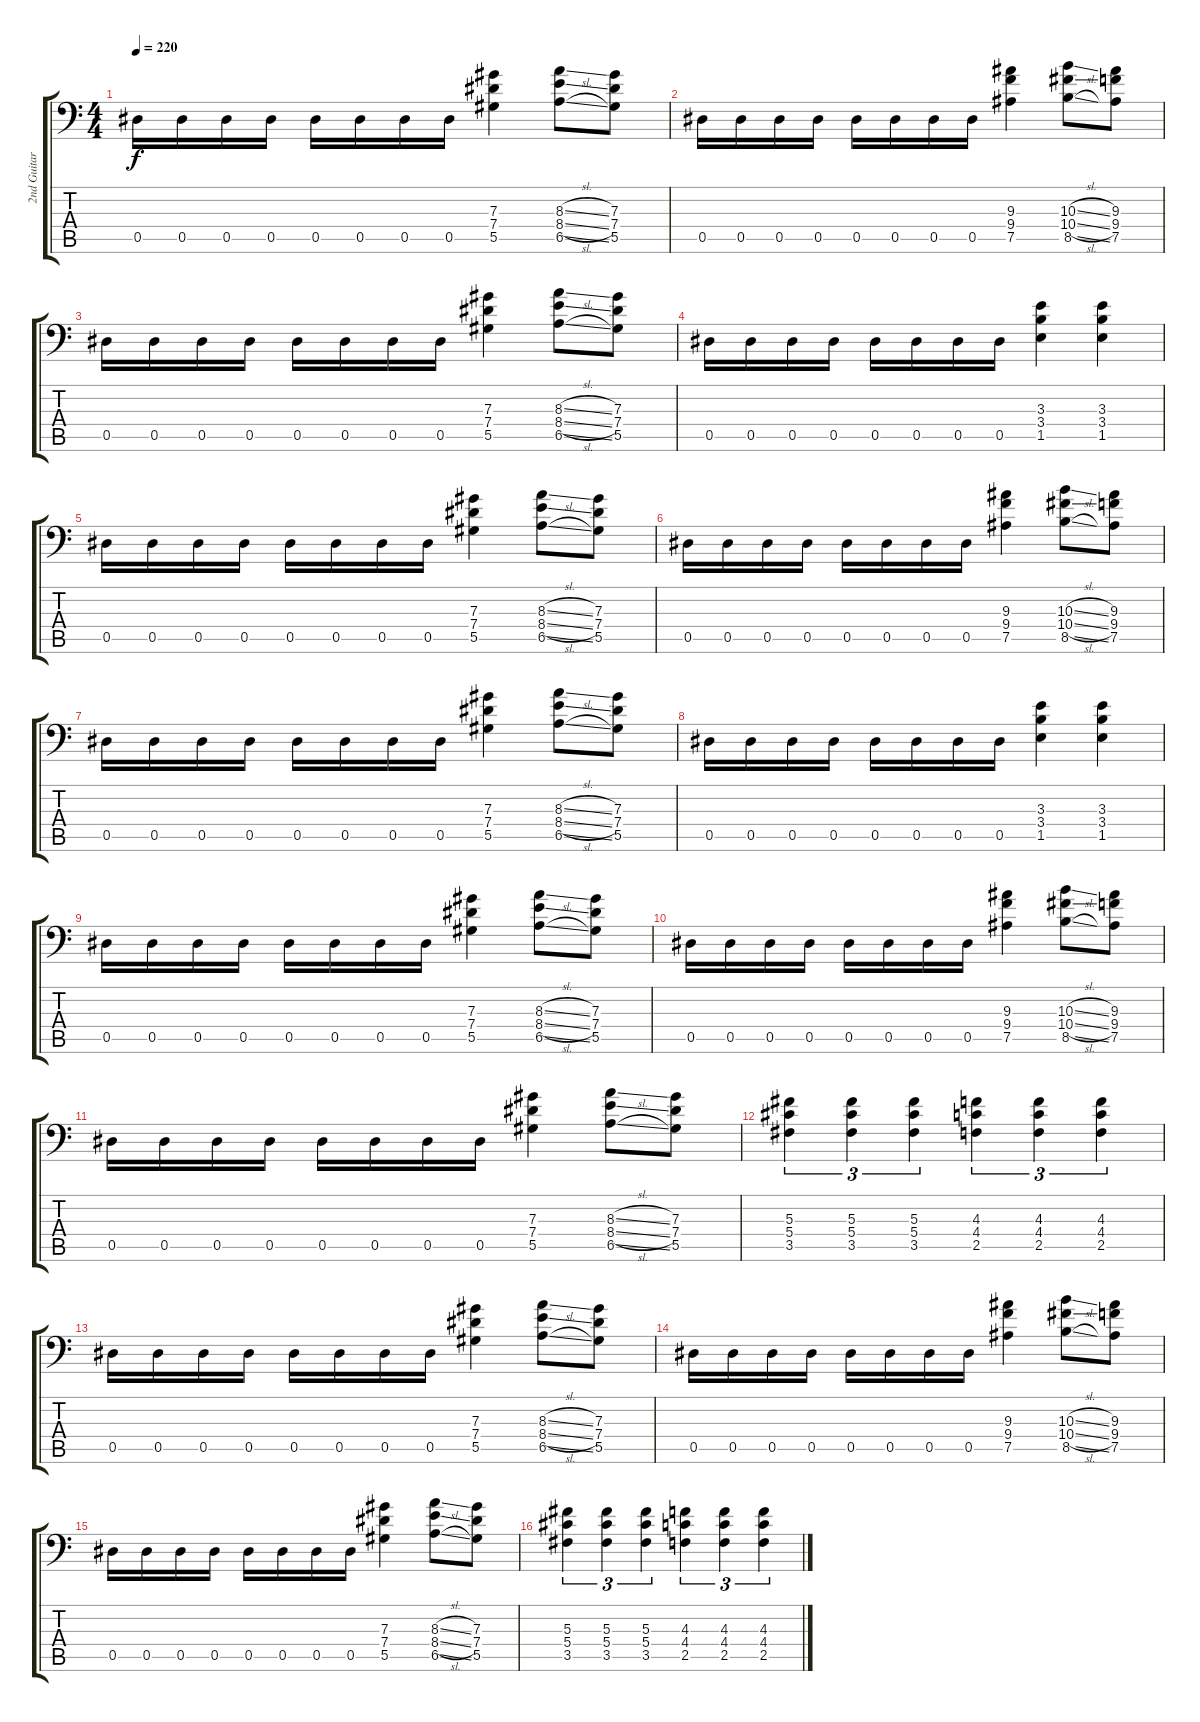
\track ("2nd Guitar" "2nd Guitar") {instrument overdrivenguitar}
\staff {score tabs}
\tuning (Bb3 F3 Db3 Ab2 Eb2 Bb1) {hide}
\ts (4 4)
\tempo 220
\clef f4
\ks c
0.5.16{dy f} 0.5.16 0.5.16 0.5.16 0.5.16 0.5.16 0.5.16 0.5.16 (7.3 7.4 5.5).4 (8.3{sl} 8.4{sl} 6.5{sl}).8 (7.3 7.4 5.5).8 |
0.5.16 0.5.16 0.5.16 0.5.16 0.5.16 0.5.16 0.5.16 0.5.16 (9.3 9.4 7.5).4 (10.3{sl} 10.4{sl} 8.5{sl}).8 (9.3 9.4 7.5).8 |
0.5.16 0.5.16 0.5.16 0.5.16 0.5.16 0.5.16 0.5.16 0.5.16 (7.3 7.4 5.5).4 (8.3{sl} 8.4{sl} 6.5{sl}).8 (7.3 7.4 5.5).8 |
0.5.16 0.5.16 0.5.16 0.5.16 0.5.16 0.5.16 0.5.16 0.5.16 (3.3 3.4 1.5).4 (3.3 3.4 1.5).4 |
0.5.16 0.5.16 0.5.16 0.5.16 0.5.16 0.5.16 0.5.16 0.5.16 (7.3 7.4 5.5).4 (8.3{sl} 8.4{sl} 6.5{sl}).8 (7.3 7.4 5.5).8 |
0.5.16 0.5.16 0.5.16 0.5.16 0.5.16 0.5.16 0.5.16 0.5.16 (9.3 9.4 7.5).4 (10.3{sl} 10.4{sl} 8.5{sl}).8 (9.3 9.4 7.5).8 |
0.5.16 0.5.16 0.5.16 0.5.16 0.5.16 0.5.16 0.5.16 0.5.16 (7.3 7.4 5.5).4 (8.3{sl} 8.4{sl} 6.5{sl}).8 (7.3 7.4 5.5).8 |
0.5.16 0.5.16 0.5.16 0.5.16 0.5.16 0.5.16 0.5.16 0.5.16 (3.3 3.4 1.5).4 (3.3 3.4 1.5).4 |
0.5.16 0.5.16 0.5.16 0.5.16 0.5.16 0.5.16 0.5.16 0.5.16 (7.3 7.4 5.5).4 (8.3{sl} 8.4{sl} 6.5{sl}).8 (7.3 7.4 5.5).8 |
0.5.16 0.5.16 0.5.16 0.5.16 0.5.16 0.5.16 0.5.16 0.5.16 (9.3 9.4 7.5).4 (10.3{sl} 10.4{sl} 8.5{sl}).8 (9.3 9.4 7.5).8 |
0.5.16 0.5.16 0.5.16 0.5.16 0.5.16 0.5.16 0.5.16 0.5.16 (7.3 7.4 5.5).4 (8.3{sl} 8.4{sl} 6.5{sl}).8 (7.3 7.4 5.5).8 |
(5.3 5.4 3.5).4{tu (3 2)} (5.3 5.4 3.5).4{tu (3 2)} (5.3 5.4 3.5).4{tu (3 2)} (4.3 4.4 2.5).4{tu (3 2)} (4.3 4.4 2.5).4{tu (3 2)} (4.3 4.4 2.5).4{tu (3 2)} |
0.5.16 0.5.16 0.5.16 0.5.16 0.5.16 0.5.16 0.5.16 0.5.16 (7.3 7.4 5.5).4 (8.3{sl} 8.4{sl} 6.5{sl}).8 (7.3 7.4 5.5).8 |
0.5.16 0.5.16 0.5.16 0.5.16 0.5.16 0.5.16 0.5.16 0.5.16 (9.3 9.4 7.5).4 (10.3{sl} 10.4{sl} 8.5{sl}).8 (9.3 9.4 7.5).8 |
0.5.16 0.5.16 0.5.16 0.5.16 0.5.16 0.5.16 0.5.16 0.5.16 (7.3 7.4 5.5).4 (8.3{sl} 8.4{sl} 6.5{sl}).8 (7.3 7.4 5.5).8 |
(5.3 5.4 3.5).4{tu (3 2)} (5.3 5.4 3.5).4{tu (3 2)} (5.3 5.4 3.5).4{tu (3 2)} (4.3 4.4 2.5).4{tu (3 2)} (4.3 4.4 2.5).4{tu (3 2)} (4.3 4.4 2.5).4{tu (3 2)}
